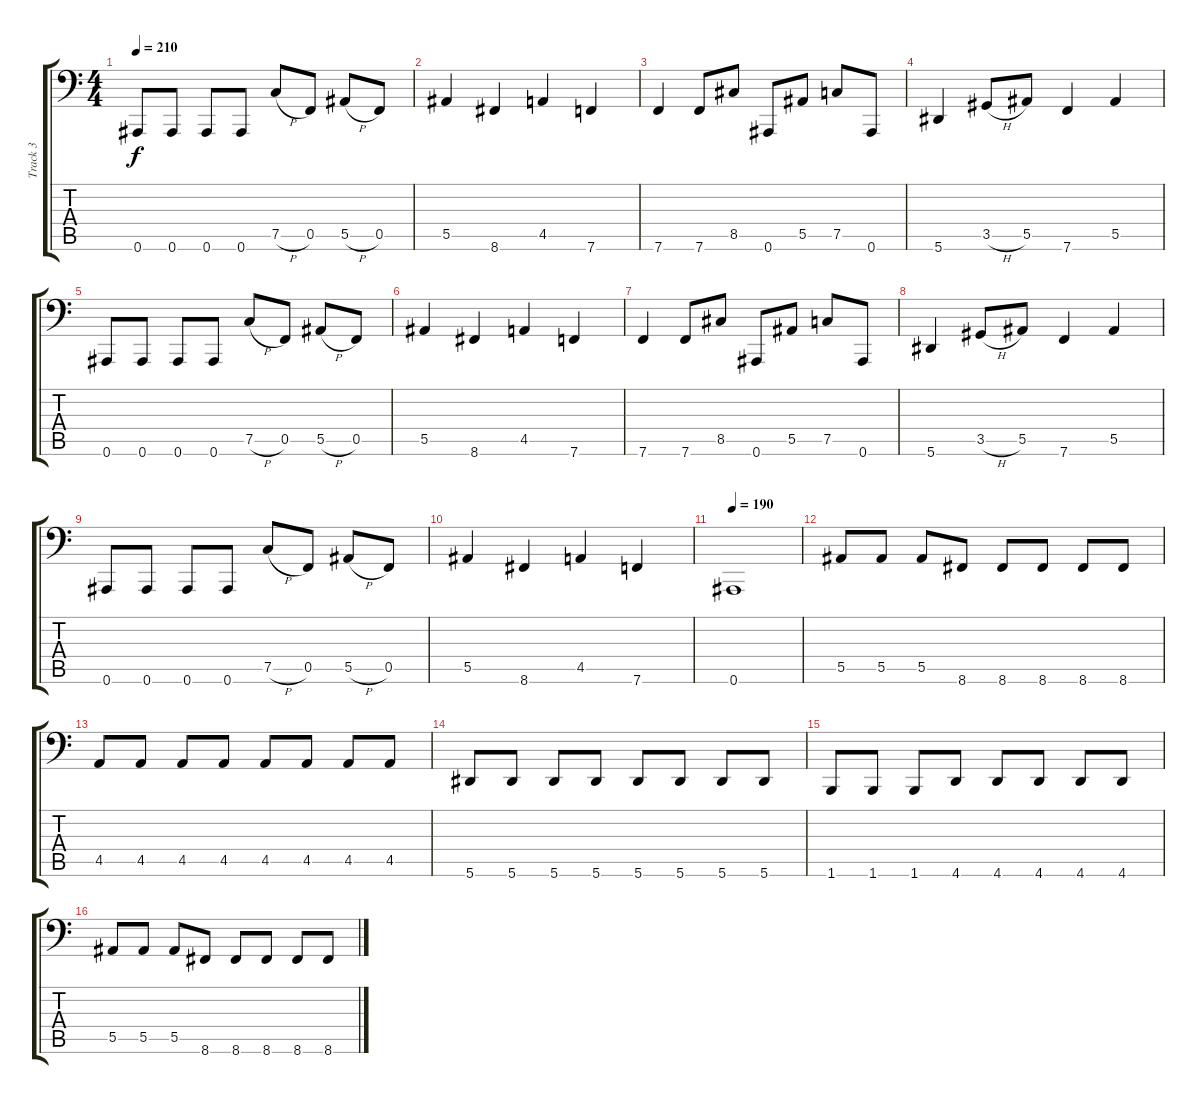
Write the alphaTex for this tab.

\track ("Track 3" "Track 3") {instrument electricbassfinger}
\staff {score tabs}
\tuning (C3 G2 Eb2 Bb1 F1 Bb0) {hide}
\ts (4 4)
\tempo 210
\clef f4
\ks c
0.6.8{dy f} 0.6.8 0.6.8 0.6.8 7.5{h}.8 0.5.8 5.5{h}.8 0.5.8 |
5.5.4 8.6.4 4.5.4 7.6.4 |
7.6.4 7.6.8 8.5.8 0.6.8 5.5.8 7.5.8 0.6.8 |
5.6.4 3.5{h}.8 5.5.8 7.6.4 5.5.4 |
0.6.8 0.6.8 0.6.8 0.6.8 7.5{h}.8 0.5.8 5.5{h}.8 0.5.8 |
5.5.4 8.6.4 4.5.4 7.6.4 |
7.6.4 7.6.8 8.5.8 0.6.8 5.5.8 7.5.8 0.6.8 |
5.6.4 3.5{h}.8 5.5.8 7.6.4 5.5.4 |
0.6.8 0.6.8 0.6.8 0.6.8 7.5{h}.8 0.5.8 5.5{h}.8 0.5.8 |
5.5.4 8.6.4 4.5.4 7.6.4 |
\tempo 190
0.6.1 |
5.5.8 5.5.8 5.5.8 8.6.8 8.6.8 8.6.8 8.6.8 8.6.8 |
4.5.8 4.5.8 4.5.8 4.5.8 4.5.8 4.5.8 4.5.8 4.5.8 |
5.6.8 5.6.8 5.6.8 5.6.8 5.6.8 5.6.8 5.6.8 5.6.8 |
1.6.8 1.6.8 1.6.8 4.6.8 4.6.8 4.6.8 4.6.8 4.6.8 |
5.5.8 5.5.8 5.5.8 8.6.8 8.6.8 8.6.8 8.6.8 8.6.8
